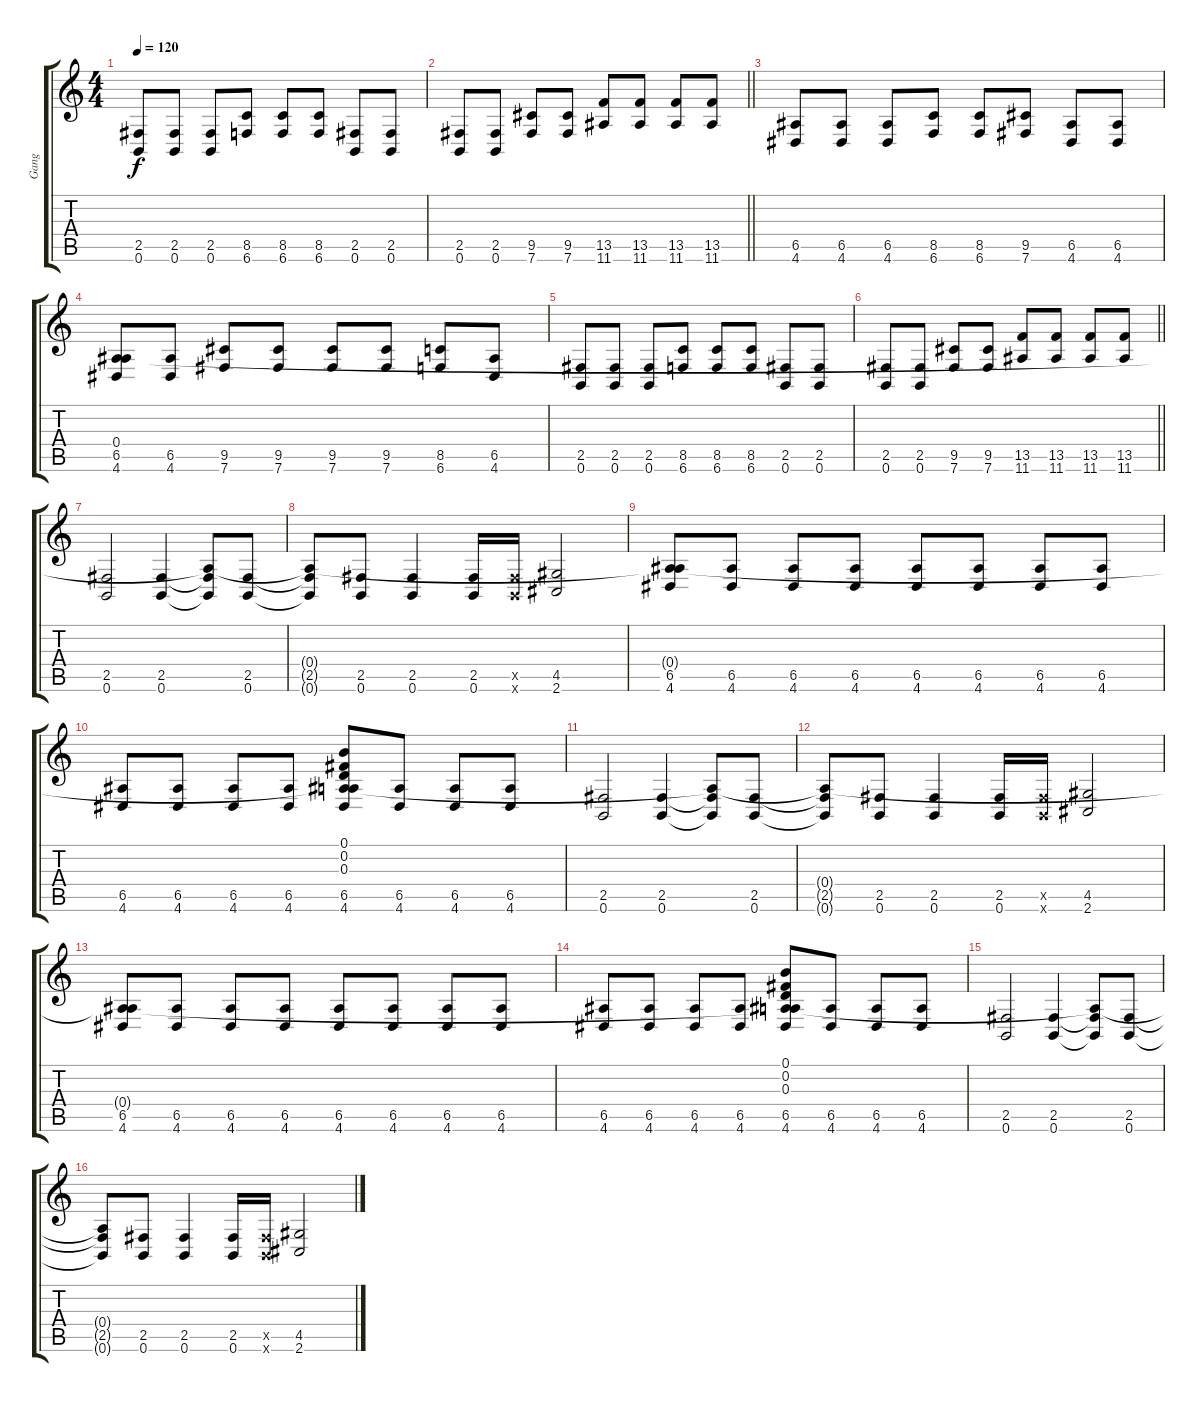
\track ("Gang" "Gang") {instrument distortionguitar}
\staff {score tabs}
\tuning (B3 Gb3 D3 A2 E2 B1) {hide}
\ts (4 4)
\tempo 120
\clef g2
\ks c
(2.5 0.6).8{dy f} (2.5 0.6).8 (2.5 0.6).8 (8.5 6.6).8 (8.5 6.6).8 (8.5 6.6).8 (2.5 0.6).8 (2.5 0.6).8 |
\barLineRight lightlight
(2.5 0.6).8 (2.5 0.6).8 (9.5 7.6).8 (9.5 7.6).8 (13.5 11.6).8 (13.5 11.6).8 (13.5 11.6).8 (13.5 11.6).8 |
(6.5 4.6).8 (6.5 4.6).8 (6.5 4.6).8 (8.5 6.6).8 (8.5 6.6).8 (9.5 7.6).8 (6.5 4.6).8 (6.5 4.6).8 |
(0.4 6.5 4.6).8 (6.5 4.6).8 (9.5 7.6).8 (9.5 7.6).8 (9.5 7.6).8 (9.5 7.6).8 (8.5 6.6).8 (6.5 4.6).8 |
(2.5 0.6).8 (2.5 0.6).8 (2.5 0.6).8 (8.5 6.6).8 (8.5 6.6).8 (8.5 6.6).8 (2.5 0.6).8 (2.5 0.6).8 |
\barLineRight lightlight
(2.5 0.6).8 (2.5 0.6).8 (9.5 7.6).8 (9.5 7.6).8 (13.5 11.6).8 (13.5 11.6).8 (13.5 11.6).8 (13.5 11.6).8 |
(2.5 0.6).2 (2.5 0.6).4 (0.4{t} 2.5{t} 0.6{t}).8 (2.5 0.6).8 |
(0.4{t} 2.5{t} 0.6{t}).8 (2.5 0.6).8 (2.5 0.6).4 (2.5 0.6).16 (2.5{x} 0.6{x}).16 (4.5 2.6).2 |
(0.4{t} 6.5 4.6).8 (6.5 4.6).8 (6.5 4.6).8 (6.5 4.6).8 (6.5 4.6).8 (6.5 4.6).8 (6.5 4.6).8 (6.5 4.6).8 |
(6.5 4.6).8 (6.5 4.6).8 (6.5 4.6).8 (6.5 4.6).8 (0.1 0.2 0.3 0.4{t} 6.5 4.6).8 (6.5 4.6).8 (6.5 4.6).8 (6.5 4.6).8 |
(2.5 0.6).2 (2.5 0.6).4 (0.4{t} 2.5{t} 0.6{t}).8 (2.5 0.6).8 |
(0.4{t} 2.5{t} 0.6{t}).8 (2.5 0.6).8 (2.5 0.6).4 (2.5 0.6).16 (2.5{x} 0.6{x}).16 (4.5 2.6).2 |
(0.4{t} 6.5 4.6).8 (6.5 4.6).8 (6.5 4.6).8 (6.5 4.6).8 (6.5 4.6).8 (6.5 4.6).8 (6.5 4.6).8 (6.5 4.6).8 |
(6.5 4.6).8 (6.5 4.6).8 (6.5 4.6).8 (6.5 4.6).8 (0.1 0.2 0.3 0.4{t} 6.5 4.6).8 (6.5 4.6).8 (6.5 4.6).8 (6.5 4.6).8 |
(2.5 0.6).2 (2.5 0.6).4 (0.4{t} 2.5{t} 0.6{t}).8 (2.5 0.6).8 |
(0.4{t} 2.5{t} 0.6{t}).8 (2.5 0.6).8 (2.5 0.6).4 (2.5 0.6).16 (2.5{x} 0.6{x}).16 (4.5 2.6).2
